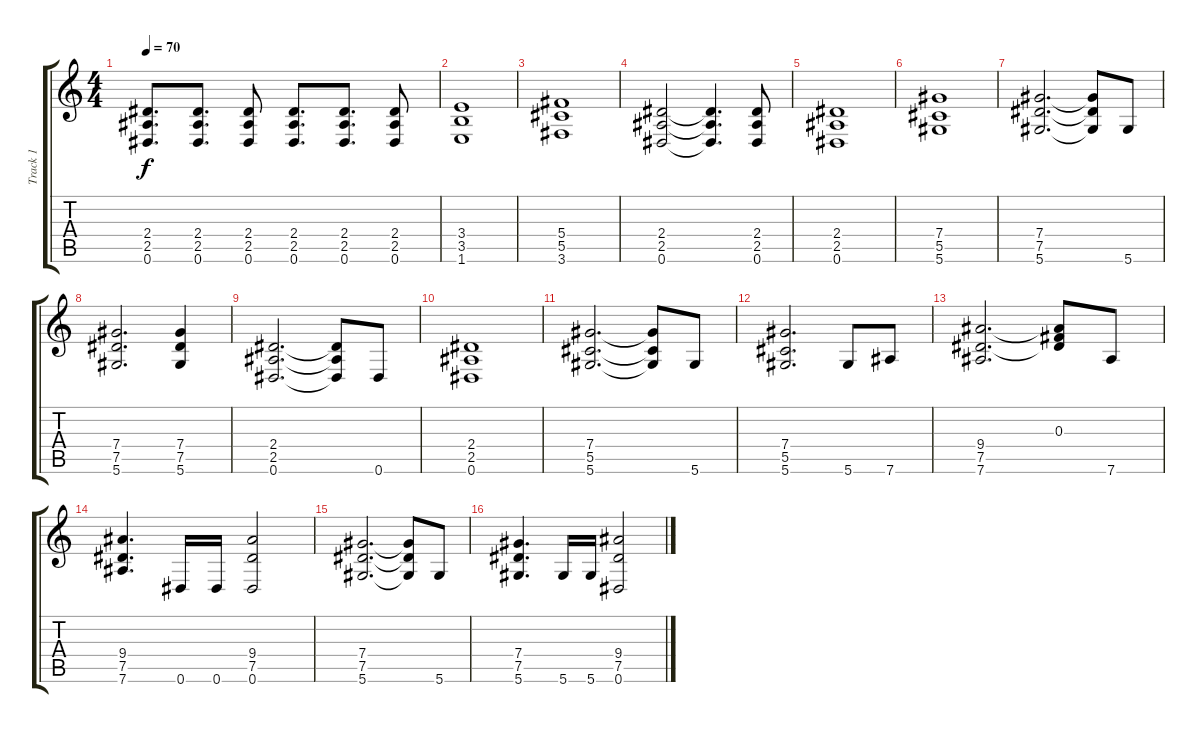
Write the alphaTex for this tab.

\track ("Track 1" "Track 1") {instrument distortionguitar}
\staff {score tabs}
\tuning (Eb4 Bb3 Gb3 Db3 Ab2 Eb2) {hide}
\ts (4 4)
\tempo 70
\clef g2
\ks c
(2.4 2.5 0.6).8{d dy f} (2.4 2.5 0.6).8{d} (2.4 2.5 0.6).8 (2.4 2.5 0.6).8{d} (2.4 2.5 0.6).8{d} (2.4 2.5 0.6).8 |
(3.4 3.5 1.6).1 |
(5.4 5.5 3.6).1 |
(2.4 2.5 0.6).2 (2.4{t} 2.5{t} 0.6{t}).4{d} (2.4 2.5 0.6).8 |
(2.4 2.5 0.6).1 |
(7.4 5.5 5.6).1 |
(7.4 7.5 5.6).2{d} (7.4{t} 7.5{t} 5.6{t}).8 5.6.8 |
(7.4 7.5 5.6).2{d} (7.4 7.5 5.6).4 |
(2.4 2.5 0.6).2{d} (2.4{t} 2.5{t} 0.6{t}).8 0.6.8 |
(2.4 2.5 0.6).1 |
(7.4 5.5 5.6).2{d} (7.4{t} 5.5{t} 5.6{t}).8 5.6.8 |
(7.4 5.5 5.6).2{d} 5.6.8 7.6.8 |
(9.4 7.5 7.6).2{d} (0.3 9.4{t} 7.5{t}).8 7.6.8 |
(9.4 7.5 7.6).4{d} 0.6.16 0.6.16 (9.4 7.5 0.6).2 |
(7.4 7.5 5.6).2{d} (7.4{t} 7.5{t} 5.6{t}).8 5.6.8 |
(7.4 7.5 5.6).4{d} 5.6.16 5.6.16 (9.4 7.5 0.6).2
